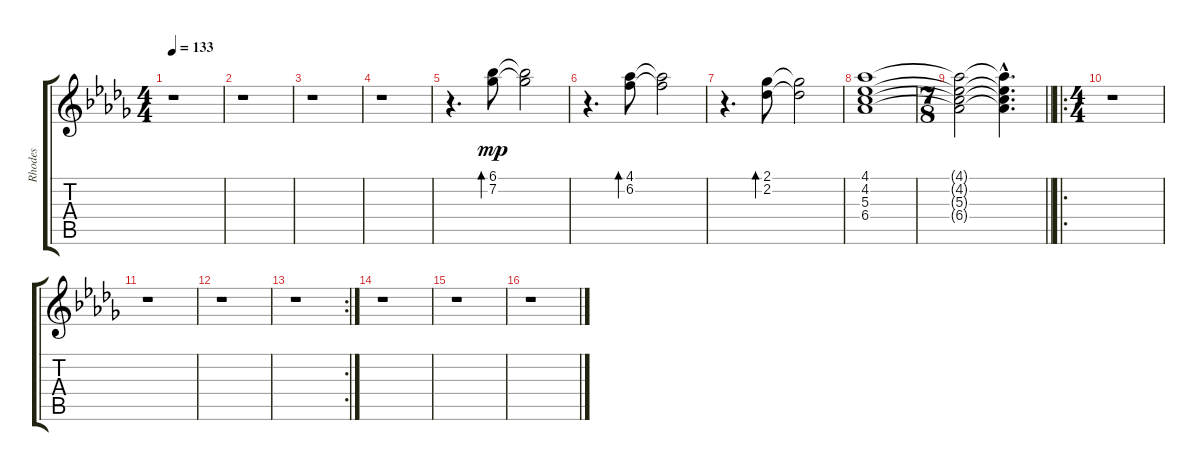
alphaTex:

\track ("Rhodes" "Rhodes") {instrument electricpiano1}
\staff {score tabs}
\tuning (E5 B4 G4 D4 A3 E3) {hide}
\ts (4 4)
\tempo 133
\clef g2
\ks db
r.1{dy mp instrument electricpiano1} |
r.1 |
r.1 |
r.1 |
r.4{d} (6.1 7.2).8{bd 30} (6.1{t} 7.2{t}).2 |
r.4{d} (4.1 6.2).8{bd 30} (4.1{t} 6.2{t}).2 |
r.4{d} (2.1 2.2).8{bd 30} (2.1{t} 2.2{t}).2 |
(4.1 4.2 5.3 6.4).1 |
\ts (7 8)
\barLineRight lightlight
(4.1{t} 4.2{t} 5.3{t} 6.4{t}).2 (4.1{hac t} 4.2{hac t} 5.3{hac t} 6.4{hac t}).4{d} |
\ro
\ts (4 4)
r.1 |
r.1 |
r.1 |
\rc 2
r.1 |
r.1 |
r.1 |
r.1
